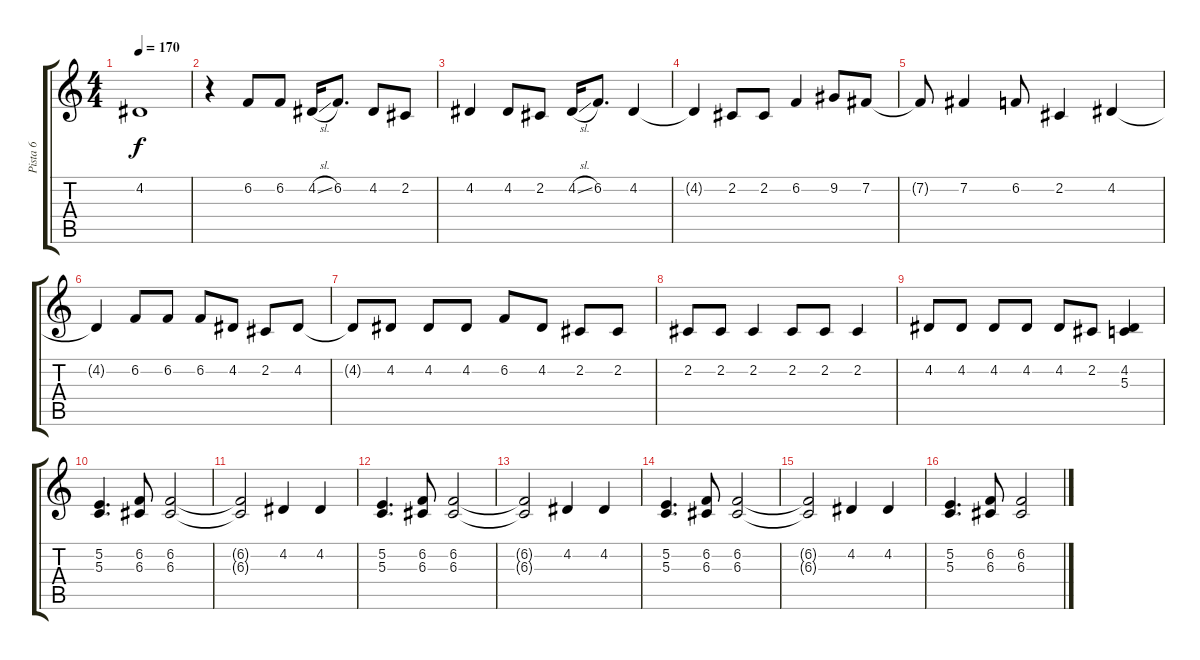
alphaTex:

\track ("Pista 6" "Pista 6") {instrument electricgrandpiano}
\staff {score tabs}
\tuning (E4 B3 G3 D3 A2 E2) {hide}
\ts (4 4)
\tempo 170
\clef g2
\ks c
4.2{t}.1{dy f} |
r.4 6.2.8 6.2.8 4.2{sl}.16 6.2.8{d} 4.2.8 2.2.8 |
4.2.4 4.2.8 2.2.8 4.2{sl}.16 6.2.8{d} 4.2.4 |
4.2{t}.4 2.2.8 2.2.8 6.2.4 9.2.8 7.2.8 |
7.2{t}.8 7.2.4 6.2.8 2.2.4 4.2.4 |
4.2{t}.4 6.2.8 6.2.8 6.2.8 4.2.8 2.2.8 4.2.8 |
4.2{t}.8 4.2.8 4.2.8 4.2.8 6.2.8 4.2.8 2.2.8 2.2.8 |
2.2.8 2.2.8 2.2.4 2.2.8 2.2.8 2.2.4 |
4.2.8 4.2.8 4.2.8 4.2.8 4.2.8 2.2.8 (4.2 5.3).4 |
(5.2 5.3).4{d} (6.2 6.3).8 (6.2 6.3).2 |
(6.2{t} 6.3{t}).2 4.2.4 4.2.4 |
(5.2 5.3).4{d} (6.2 6.3).8 (6.2 6.3).2 |
(6.2{t} 6.3{t}).2 4.2.4 4.2.4 |
(5.2 5.3).4{d} (6.2 6.3).8 (6.2 6.3).2 |
(6.2{t} 6.3{t}).2 4.2.4 4.2.4 |
(5.2 5.3).4{d} (6.2 6.3).8 (6.2 6.3).2
